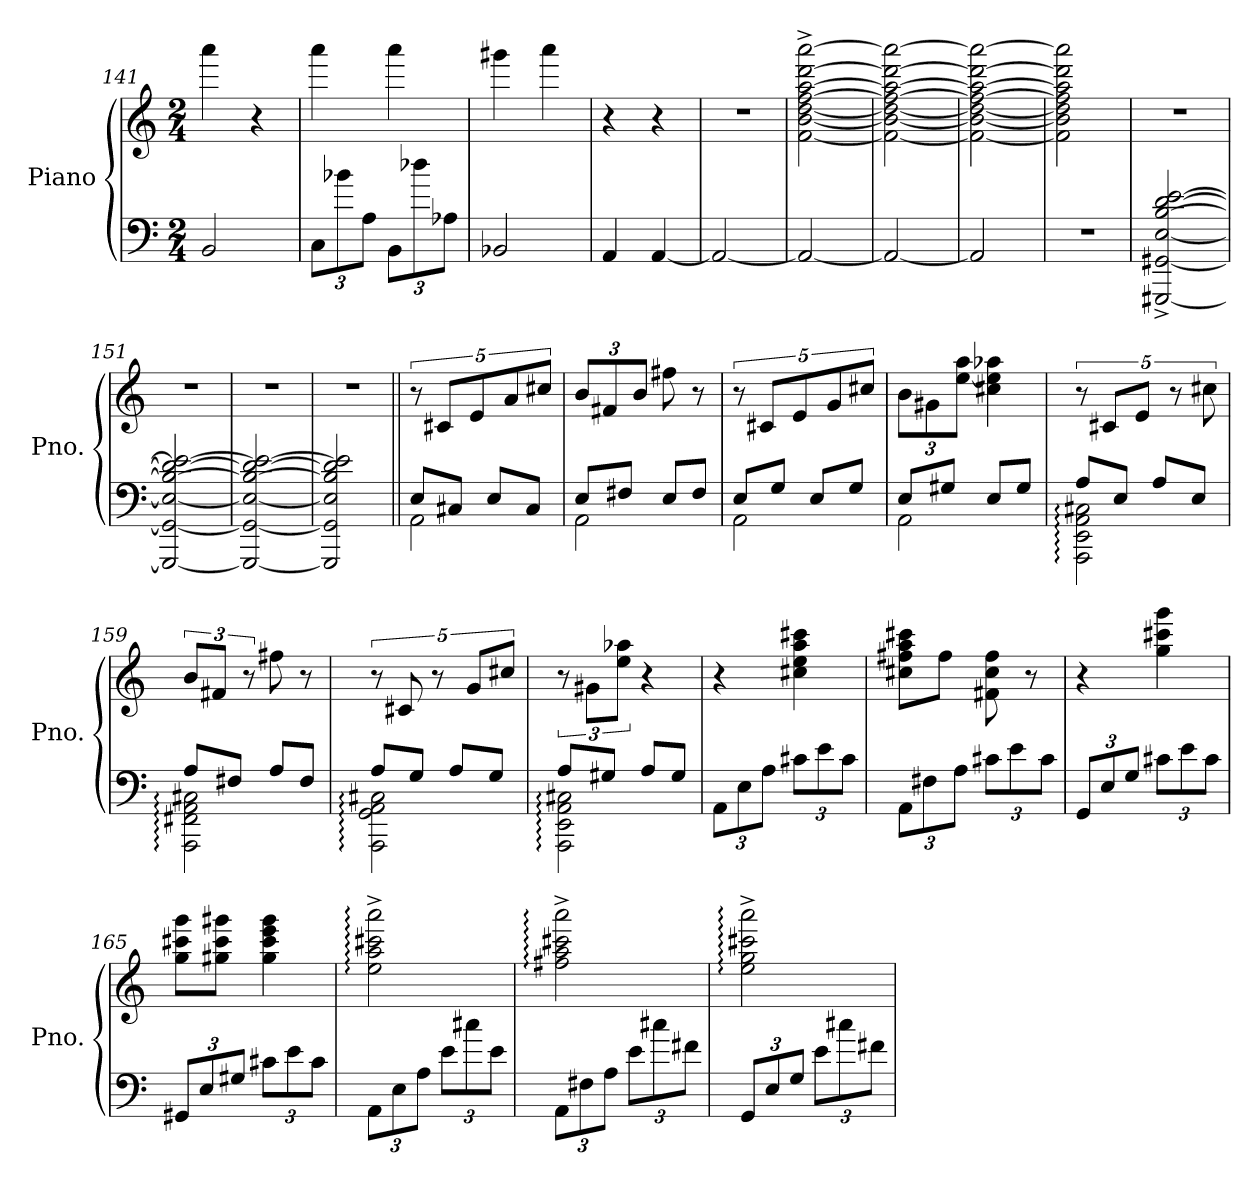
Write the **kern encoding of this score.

**kern	**kern
*part1	*part1
*staff2	*staff1
*I"Piano	*
*I'Pno.	*
*clefF4	*clefG2
*k[]	*k[]
*M2/4	*M2/4
=141	=141
2BB/	4aaa\
.	4r
=142	=142
*Xbrackettup	*
12C\L	4aaa\
12b-X\	.
12A\J	.
12BB\L	4aaa\
12dd-X\	.
12A-X\J	.
=143	=143
2BB-X/	4ggg#X\
.	4aaa\
=144	=144
4AA/	4r
[4AA/	4r
=145	=145
2AA/_	2r
!!LO:PB:g=z
=146	=146
2AA/_	[2f\^ [2b\^ [2dd\^ [2ff\^ [2aa\^ [2ddd\^ [2aaa\^
=147	=147
2AA/_	2f\_ 2b\_ 2dd\_ 2ff\_ 2aa\_ 2ddd\_ 2aaa\_
=148	=148
2AA/]	2f\_ 2b\_ 2dd\_ 2ff\_ 2aa\_ 2ddd\_ 2aaa\_
=149	=149
2r	2f\] 2b\] 2dd\] 2ff\] 2aa\] 2ddd\] 2aaa\]
=150	=150
[2GGG#X/^ [2GG#X/^ [2E/^ [2B/^ [2d/^ [2e/^	2r
=151	=151
2GGG#/_ 2GG#/_ 2E/_ 2B/_ 2d/_ 2e/_	2r
=152	=152
2GGG#/_ 2GG#/_ 2E/_ 2B/_ 2d/_ 2e/_	2r
=153	=153
2GGG#/] 2GG#/] 2E/] 2B/] 2d/] 2e/]	2r
=154||	=154||
*	*MM100
*^	*
8E/L	2AA\	10r
.	.	10c#X/L
8C#X/J	.	.
.	.	10e/
8E/L	.	.
.	.	10a/
8C#/J	.	.
.	.	10cc#X/J
=155	=155	=155
*	*	*Xbrackettup
8E/L	2AA\	12b/L
.	.	12f#X/
8F#X/J	.	.
.	.	12b/J
8E/L	.	8ff#X\
8F#/J	.	8r
=156	=156	=156
*	*	*brackettup
8E/L	2AA\	10r
.	.	10c#X/L
8G/J	.	.
.	.	10e/
8E/L	.	.
.	.	10g/
8G/J	.	.
.	.	10cc#X/J
!!LO:LB:g=z
=157	=157	=157
*	*	*Xbrackettup
8E/L	2AA\	12b\L
.	.	12g#X\
8G#X/J	.	.
.	.	[12ee\ 12aa\J
8E/L	.	4cc#X\ 4ee\] 4aa-X\
8G#/J	.	.
=158	=158	=158
*	*	*brackettup
8A/L	2AAA\: 2EE\: 2AA\: 2C#X\:	10r
.	.	10c#X/L
8E/J	.	.
.	.	10e/J
8A/L	.	.
.	.	10r
8E/J	.	.
.	.	10cc#X\
=159	=159	=159
8A/L	2AAA\: 2FF#X\: 2AA\: 2C#X\:	12b/L
.	.	12f#X/J
8F#X/J	.	.
.	.	12r
8A/L	.	8ff#X\
8F#/J	.	8r
=160	=160	=160
8A/L	2AAA\: 2GG\: 2AA\: 2C#X\:	10r
.	.	10c#X/
8G/J	.	.
.	.	10r
8A/L	.	.
.	.	10g/L
8G/J	.	.
.	.	10cc#X/J
=161	=161	=161
8A/L	2AAA\: 2EE\: 2AA\: 2C#X\:	12r
.	.	12g#X\L
8G#X/J	.	.
.	.	12ee\ 12aa-X\J
8A/L	.	4r
8G#/J	.	.
*v	*v	*
=162	=162
12AA\L	4r
12E\	.
12A\J	.
12c#X\L	4cc#X\ 4ee\ 4aa\ 4ccc#X\
12e\	.
12c#\J	.
!!LO:LB:g=z
=163	=163
12AA\L	8cc#X\ 8ff#X\ 8aa\ 8ccc#X\L
12F#X\	.
.	8ff#\J
12A\J	.
12c#X\L	8f#X\ 8cc#\ 8ff#\
12e\	.
.	8r
12c#\J	.
=164	=164
12GG/L	4r
12E/	.
12G/J	.
12c#X\L	4gg\ 4ccc#X\ 4ggg\
12e\	.
12c#\J	.
=165	=165
12GG#X/L	8gg\ 8ccc#X\ 8ggg\L
12E/	.
.	8gg#X\ 8ccc#\ 8ggg#X\J
12G#X/J	.
12c#X\L	4gg#\ 4ccc#\ 4eee\ 4ggg#\
12e\	.
12c#\J	.
=166	=166
12AA\L	2ee\:^ 2aa\:^ 2ccc#X\:^ 2aaa\:^
12E\	.
12A\J	.
12e\L	.
12cc#X\	.
12e\J	.
=167	=167
12AA\L	2ff#X\:^ 2aa\:^ 2ccc#X\:^ 2aaa\:^
12F#X\	.
12A\J	.
12e\L	.
12cc#X\	.
12f#X\J	.
!!LO:LB:g=z
=168	=168
*	*MM110
12GG/L	2ee\:^ 2gg\:^ 2ccc#X\:^ 2aaa\:^
12E/	.
12G/J	.
12e\L	.
12cc#X\	.
12f#X\J	.
=	=
*-	*-
